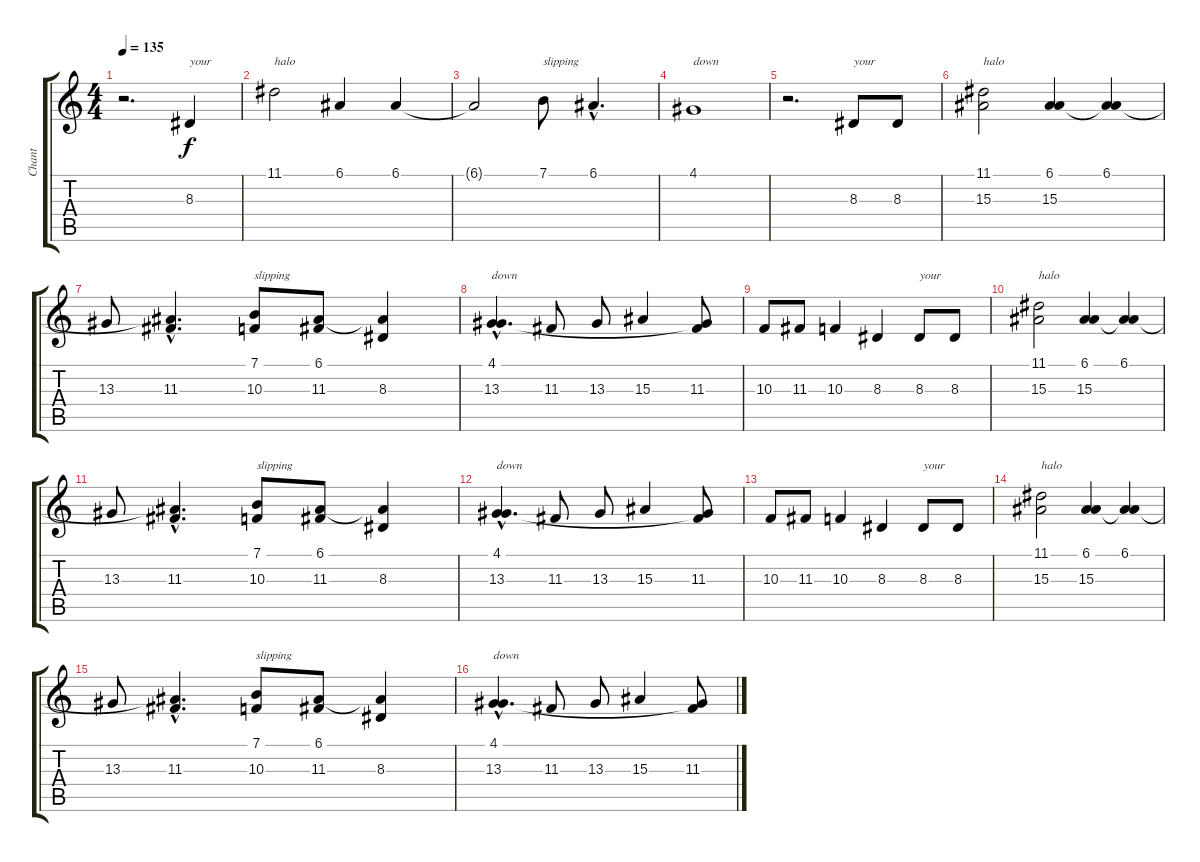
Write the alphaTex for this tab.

\track ("Chant" "Chant") {instrument acousticgrandpiano}
\staff {score tabs}
\tuning (E4 B3 G3 D3 A2 E2) {hide}
\ts (4 4)
\tempo 135
\clef g2
\ks c
r.2{d dy f} 8.3.4{txt "your"} |
11.1.2{txt "halo" volume 16} 6.1.4 6.1.4 |
6.1{t}.2 7.1.8{txt "slipping"} 6.1{hac}.4{d} |
4.1.1{txt "down"} |
r.2{d} 8.3.8{txt "your"} 8.3.8 |
(11.1 15.3).2{txt "halo" volume 16} (6.1 15.3).4 (6.1 15.3{t}).4 |
13.3.8 (6.1{hac t} 11.3{hac}).4{d} (7.1 10.3).8{txt "slipping"} (6.1 11.3).8 (6.1{t} 8.3).4 |
(4.1{hac} 13.3{hac}).4{d txt "down"} 11.3.8 13.3.8 15.3.4 (4.1{t} 11.3).8 |
10.3.8 11.3.8 10.3.4 8.3.4 8.3.8{txt "your"} 8.3.8 |
(11.1 15.3).2{txt "halo" volume 16} (6.1 15.3).4 (6.1 15.3{t}).4 |
13.3.8 (6.1{hac t} 11.3{hac}).4{d} (7.1 10.3).8{txt "slipping"} (6.1 11.3).8 (6.1{t} 8.3).4 |
(4.1{hac} 13.3{hac}).4{d txt "down"} 11.3.8 13.3.8 15.3.4 (4.1{t} 11.3).8 |
10.3.8 11.3.8 10.3.4 8.3.4 8.3.8{txt "your"} 8.3.8 |
(11.1 15.3).2{txt "halo" volume 16} (6.1 15.3).4 (6.1 15.3{t}).4 |
13.3.8 (6.1{hac t} 11.3{hac}).4{d} (7.1 10.3).8{txt "slipping"} (6.1 11.3).8 (6.1{t} 8.3).4 |
(4.1{hac} 13.3{hac}).4{d txt "down"} 11.3.8 13.3.8 15.3.4 (4.1{t} 11.3).8
